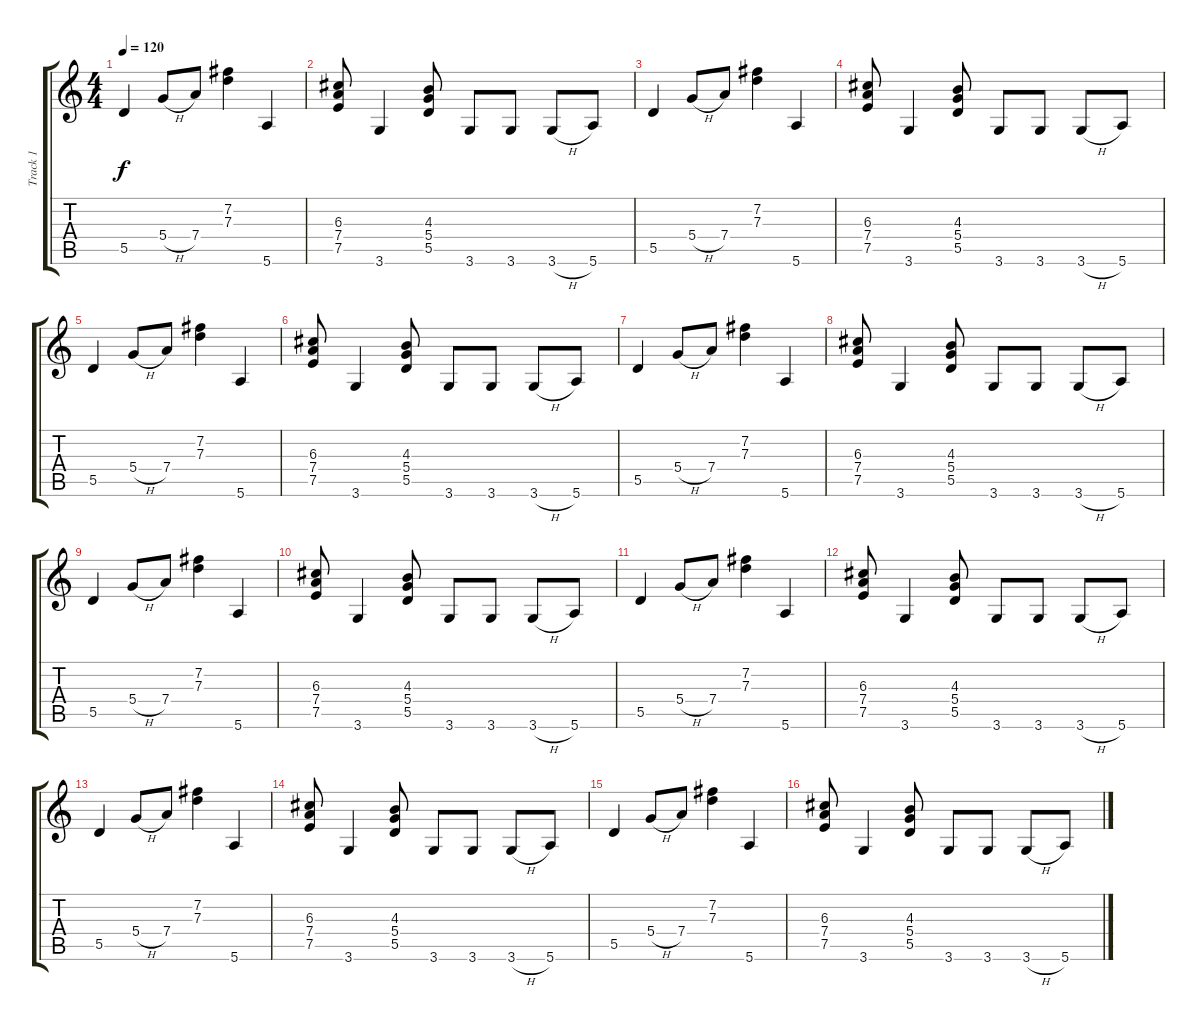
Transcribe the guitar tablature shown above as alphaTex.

\track ("Track 1" "Track 1") {instrument acousticguitarsteel}
\staff {score tabs}
\tuning (E4 B3 G3 D3 A2 E2) {hide}
\ts (4 4)
\tempo 120
\clef g2
\ks c
5.5.4{dy f} 5.4{h}.8 7.4.8 (7.2 7.3).4 5.6.4 |
(6.3 7.4 7.5).8 3.6.4 (4.3 5.4 5.5).8 3.6.8 3.6.8 3.6{h}.8 5.6.8 |
5.5.4 5.4{h}.8 7.4.8 (7.2 7.3).4 5.6.4 |
(6.3 7.4 7.5).8 3.6.4 (4.3 5.4 5.5).8 3.6.8 3.6.8 3.6{h}.8 5.6.8 |
5.5.4 5.4{h}.8 7.4.8 (7.2 7.3).4 5.6.4 |
(6.3 7.4 7.5).8 3.6.4 (4.3 5.4 5.5).8 3.6.8 3.6.8 3.6{h}.8 5.6.8 |
5.5.4 5.4{h}.8 7.4.8 (7.2 7.3).4 5.6.4 |
(6.3 7.4 7.5).8 3.6.4 (4.3 5.4 5.5).8 3.6.8 3.6.8 3.6{h}.8 5.6.8 |
5.5.4 5.4{h}.8 7.4.8 (7.2 7.3).4 5.6.4 |
(6.3 7.4 7.5).8 3.6.4 (4.3 5.4 5.5).8 3.6.8 3.6.8 3.6{h}.8 5.6.8 |
5.5.4 5.4{h}.8 7.4.8 (7.2 7.3).4 5.6.4 |
(6.3 7.4 7.5).8 3.6.4 (4.3 5.4 5.5).8 3.6.8 3.6.8 3.6{h}.8 5.6.8 |
5.5.4 5.4{h}.8 7.4.8 (7.2 7.3).4 5.6.4 |
(6.3 7.4 7.5).8 3.6.4 (4.3 5.4 5.5).8 3.6.8 3.6.8 3.6{h}.8 5.6.8 |
5.5.4 5.4{h}.8 7.4.8 (7.2 7.3).4 5.6.4 |
(6.3 7.4 7.5).8 3.6.4 (4.3 5.4 5.5).8 3.6.8 3.6.8 3.6{h}.8 5.6.8
